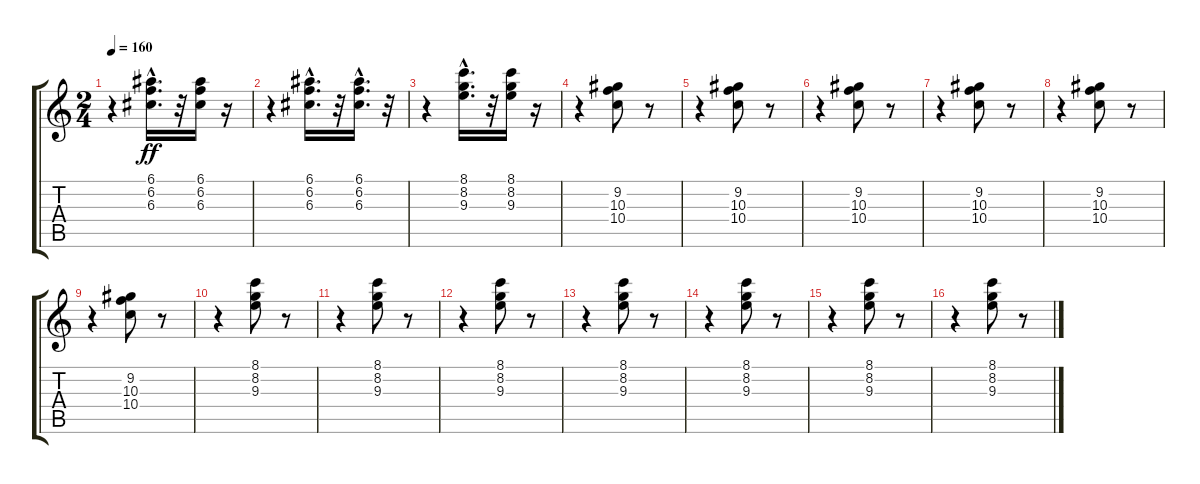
\track "" {instrument acousticguitarsteel}
\staff {score tabs}
\tuning (E4 B3 G3 D3 A2 E2) {hide}
\ts (2 4)
\tempo 160
\clef g2
\ks c
r.4{dy ff} (6.1{hac} 6.2{hac} 6.3{hac}).16{d} r.32 (6.1 6.2 6.3).16 r.16 |
r.4 (6.1{hac} 6.2{hac} 6.3).16{d} r.32 (6.1{hac} 6.2 6.3).16{d} r.32 |
r.4 (8.1{hac} 8.2{hac} 9.3{hac}).16{d} r.32 (8.1 8.2 9.3).16 r.16 |
r.4 (9.2 10.3 10.4).8 r.8 |
r.4 (9.2 10.3 10.4).8 r.8 |
r.4 (9.2 10.3 10.4).8 r.8 |
r.4 (9.2 10.3 10.4).8 r.8 |
r.4 (9.2 10.3 10.4).8 r.8 |
r.4 (9.2 10.3 10.4).8 r.8 |
r.4 (8.1 8.2 9.3).8 r.8 |
r.4 (8.1 8.2 9.3).8 r.8 |
r.4 (8.1 8.2 9.3).8 r.8 |
r.4 (8.1 8.2 9.3).8 r.8 |
r.4 (8.1 8.2 9.3).8 r.8 |
r.4 (8.1 8.2 9.3).8 r.8 |
r.4 (8.1 8.2 9.3).8 r.8
